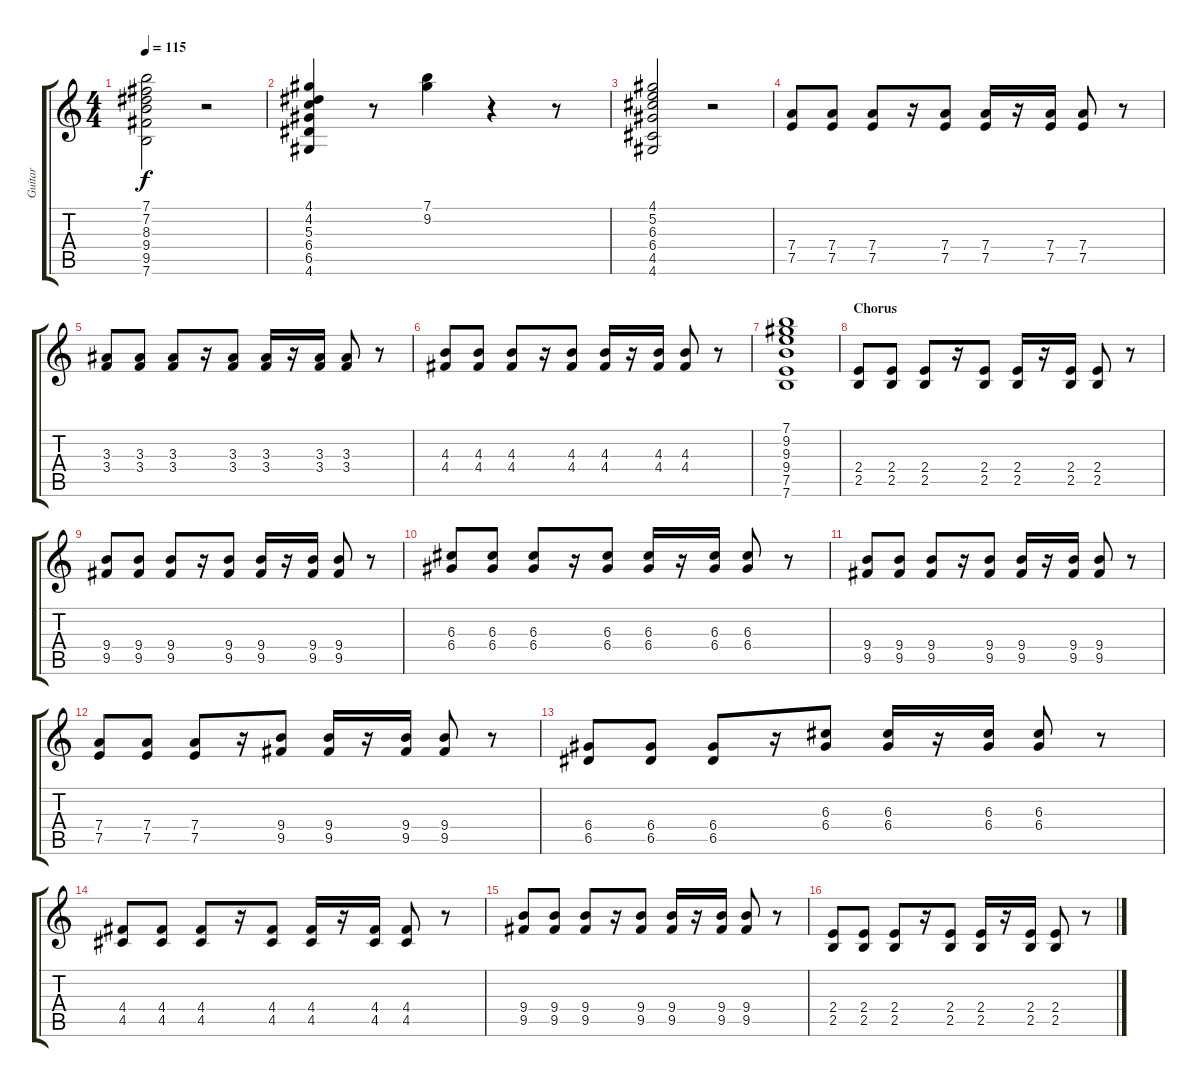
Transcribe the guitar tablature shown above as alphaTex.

\track ("Guitar" "Guitar") {instrument overdrivenguitar}
\staff {score tabs}
\tuning (E4 B3 G3 D3 A2 E2) {hide}
\ts (4 4)
\tempo 115
\clef g2
\ks c
(7.1 7.2 8.3 9.4 9.5 7.6).2{dy f} r.2 |
(4.1 4.2 5.3 6.4 6.5 4.6).4 r.8 (7.1 9.2).4 r.4 r.8 |
(4.1 5.2 6.3 6.4 4.5 4.6).2 r.2 |
(7.4 7.5).8 (7.4 7.5).8 (7.4 7.5).8 r.16 (7.4 7.5).8 (7.4 7.5).16 r.16 (7.4 7.5).16 (7.4 7.5).8 r.8 |
(3.3 3.4).8 (3.3 3.4).8 (3.3 3.4).8 r.16 (3.3 3.4).8 (3.3 3.4).16 r.16 (3.3 3.4).16 (3.3 3.4).8 r.8 |
(4.3 4.4).8 (4.3 4.4).8 (4.3 4.4).8 r.16 (4.3 4.4).8 (4.3 4.4).16 r.16 (4.3 4.4).16 (4.3 4.4).8 r.8 |
(7.1 9.2 9.3 9.4 7.5 7.6).1 |
\section ("" "Chorus")
(2.4 2.5).8 (2.4 2.5).8 (2.4 2.5).8 r.16 (2.4 2.5).8 (2.4 2.5).16 r.16 (2.4 2.5).16 (2.4 2.5).8 r.8 |
(9.4 9.5).8 (9.4 9.5).8 (9.4 9.5).8 r.16 (9.4 9.5).8 (9.4 9.5).16 r.16 (9.4 9.5).16 (9.4 9.5).8 r.8 |
(6.3 6.4).8 (6.3 6.4).8 (6.3 6.4).8 r.16 (6.3 6.4).8 (6.3 6.4).16 r.16 (6.3 6.4).16 (6.3 6.4).8 r.8 |
(9.4 9.5).8 (9.4 9.5).8 (9.4 9.5).8 r.16 (9.4 9.5).8 (9.4 9.5).16 r.16 (9.4 9.5).16 (9.4 9.5).8 r.8 |
(7.4 7.5).8 (7.4 7.5).8 (7.4 7.5).8 r.16 (9.4 9.5).8 (9.4 9.5).16 r.16 (9.4 9.5).16 (9.4 9.5).8 r.8 |
(6.4 6.5).8 (6.4 6.5).8 (6.4 6.5).8 r.16 (6.3 6.4).8 (6.3 6.4).16 r.16 (6.3 6.4).16 (6.3 6.4).8 r.8 |
(4.4 4.5).8 (4.4 4.5).8 (4.4 4.5).8 r.16 (4.4 4.5).8 (4.4 4.5).16 r.16 (4.4 4.5).16 (4.4 4.5).8 r.8 |
(9.4 9.5).8 (9.4 9.5).8 (9.4 9.5).8 r.16 (9.4 9.5).8 (9.4 9.5).16 r.16 (9.4 9.5).16 (9.4 9.5).8 r.8 |
(2.4 2.5).8 (2.4 2.5).8 (2.4 2.5).8 r.16 (2.4 2.5).8 (2.4 2.5).16 r.16 (2.4 2.5).16 (2.4 2.5).8 r.8
